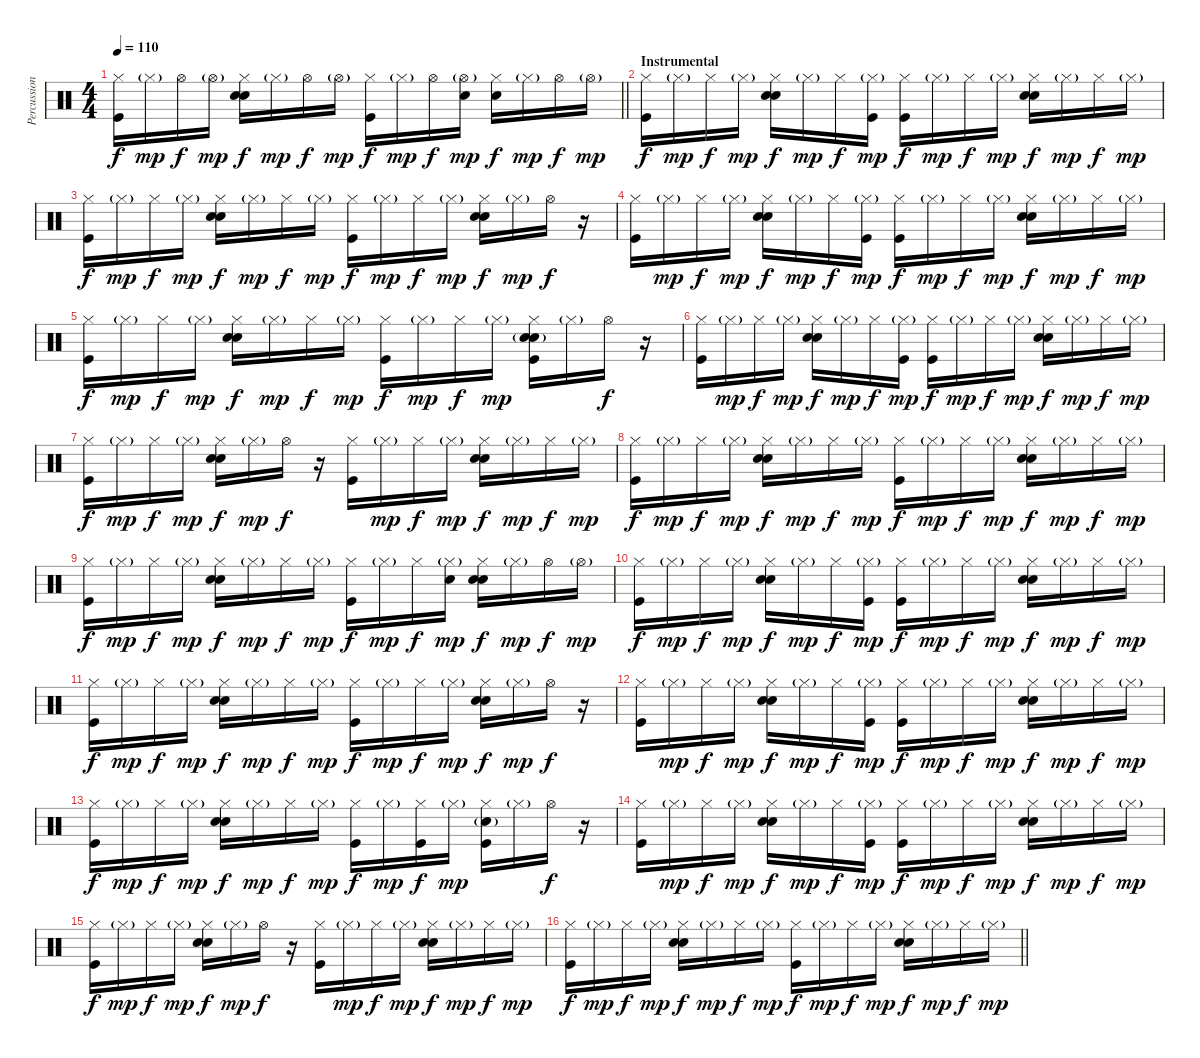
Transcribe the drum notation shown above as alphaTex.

\track ("Percussion" "Percussion") {instrument percussion bank 177}
\staff {score}
\articulation defaults
\ts (4 4)
\tempo 110
\clef neutral
\barLineRight lightlight
\ks c
("Hi-Hat (closed)" "Kick (hit)").16{dy f} "Hi-Hat (closed)"{g}.16{dy mp} "Hi-Hat (open)".16{dy f} "Hi-Hat (open)"{g}.16{dy mp} ("Hi-Hat (closed)" "Hand Clap (hit)" "Snare (hit) 2").16{dy f} "Hi-Hat (closed)"{g}.16{dy mp} "Hi-Hat (open)".16{dy f} "Hi-Hat (open)"{g}.16{dy mp} ("Hi-Hat (closed)" "Kick (hit)").16{dy f} "Hi-Hat (closed)"{g}.16{dy mp} "Hi-Hat (open)".16{dy f} ("Hi-Hat (open)"{g} "Snare (hit) 2").16{dy mp} ("Hi-Hat (closed)" "Snare (hit) 2").16{dy f} "Hi-Hat (closed)"{g}.16{dy mp} "Hi-Hat (open)".16{dy f} "Hi-Hat (open)"{g}.16{dy mp} |
\section ("" "Instrumental")
("Hi-Hat (closed)" "Kick (hit)").16{dy f} "Hi-Hat (closed)"{g}.16{dy mp} "Hi-Hat (closed)".16{dy f} "Hi-Hat (closed)"{g}.16{dy mp} ("Hi-Hat (closed)" "Hand Clap (hit)" "Snare (hit) 2").16{dy f} "Hi-Hat (closed)"{g}.16{dy mp} "Hi-Hat (closed)".16{dy f} ("Hi-Hat (closed)"{g} "Kick (hit)").16{dy mp} ("Hi-Hat (closed)" "Kick (hit)").16{dy f} "Hi-Hat (closed)"{g}.16{dy mp} "Hi-Hat (closed)".16{dy f} "Hi-Hat (closed)"{g}.16{dy mp} ("Hi-Hat (closed)" "Hand Clap (hit)" "Snare (hit) 2").16{dy f} "Hi-Hat (closed)"{g}.16{dy mp} "Hi-Hat (closed)".16{dy f} "Hi-Hat (closed)"{g}.16{dy mp} |
("Hi-Hat (closed)" "Kick (hit)").16{dy f} "Hi-Hat (closed)"{g}.16{dy mp} "Hi-Hat (closed)".16{dy f} "Hi-Hat (closed)"{g}.16{dy mp} ("Hi-Hat (closed)" "Hand Clap (hit)" "Snare (hit) 2").16{dy f} "Hi-Hat (closed)"{g}.16{dy mp} "Hi-Hat (closed)".16{dy f} "Hi-Hat (closed)"{g}.16{dy mp} ("Hi-Hat (closed)" "Kick (hit)").16{dy f} "Hi-Hat (closed)"{g}.16{dy mp} "Hi-Hat (closed)".16{dy f} "Hi-Hat (closed)"{g}.16{dy mp} ("Hi-Hat (closed)" "Hand Clap (hit)" "Snare (hit) 2").16{dy f} "Hi-Hat (closed)"{g}.16{dy mp} "Hi-Hat (open)".16{dy f} r.16 |
("Hi-Hat (closed)" "Kick (hit)").16 "Hi-Hat (closed)"{g}.16{dy mp} "Hi-Hat (closed)".16{dy f} "Hi-Hat (closed)"{g}.16{dy mp} ("Hi-Hat (closed)" "Hand Clap (hit)" "Snare (hit) 2").16{dy f} "Hi-Hat (closed)"{g}.16{dy mp} "Hi-Hat (closed)".16{dy f} ("Hi-Hat (closed)"{g} "Kick (hit)").16{dy mp} ("Hi-Hat (closed)" "Kick (hit)").16{dy f} "Hi-Hat (closed)"{g}.16{dy mp} "Hi-Hat (closed)".16{dy f} "Hi-Hat (closed)"{g}.16{dy mp} ("Hi-Hat (closed)" "Hand Clap (hit)" "Snare (hit) 2").16{dy f} "Hi-Hat (closed)"{g}.16{dy mp} "Hi-Hat (closed)".16{dy f} "Hi-Hat (closed)"{g}.16{dy mp} |
("Hi-Hat (closed)" "Kick (hit)").16{dy f} "Hi-Hat (closed)"{g}.16{dy mp} "Hi-Hat (closed)".16{dy f} "Hi-Hat (closed)"{g}.16{dy mp} ("Hi-Hat (closed)" "Hand Clap (hit)" "Snare (hit) 2").16{dy f} "Hi-Hat (closed)"{g}.16{dy mp} "Hi-Hat (closed)".16{dy f} "Hi-Hat (closed)"{g}.16{dy mp} ("Hi-Hat (closed)" "Kick (hit)").16{dy f} "Hi-Hat (closed)"{g}.16{dy mp} "Hi-Hat (closed)".16{dy f} "Hi-Hat (closed)"{g}.16{dy mp} ("Hi-Hat (closed)" "Hand Clap (hit)" "Snare (hit) 2"{g} "Kick (hit)").16 "Hi-Hat (closed)"{g}.16 "Hi-Hat (open)".16{dy f} r.16 |
("Hi-Hat (closed)" "Kick (hit)").16 "Hi-Hat (closed)"{g}.16{dy mp} "Hi-Hat (closed)".16{dy f} "Hi-Hat (closed)"{g}.16{dy mp} ("Hi-Hat (closed)" "Hand Clap (hit)" "Snare (hit) 2").16{dy f} "Hi-Hat (closed)"{g}.16{dy mp} "Hi-Hat (closed)".16{dy f} ("Hi-Hat (closed)"{g} "Kick (hit)").16{dy mp} ("Hi-Hat (closed)" "Kick (hit)").16{dy f} "Hi-Hat (closed)"{g}.16{dy mp} "Hi-Hat (closed)".16{dy f} "Hi-Hat (closed)"{g}.16{dy mp} ("Hi-Hat (closed)" "Hand Clap (hit)" "Snare (hit) 2").16{dy f} "Hi-Hat (closed)"{g}.16{dy mp} "Hi-Hat (closed)".16{dy f} "Hi-Hat (closed)"{g}.16{dy mp} |
("Hi-Hat (closed)" "Kick (hit)").16{dy f} "Hi-Hat (closed)"{g}.16{dy mp} "Hi-Hat (closed)".16{dy f} "Hi-Hat (closed)"{g}.16{dy mp} ("Hi-Hat (closed)" "Hand Clap (hit)" "Snare (hit) 2").16{dy f} "Hi-Hat (closed)"{g}.16{dy mp} "Hi-Hat (open)".16{dy f} r.16 ("Hi-Hat (closed)" "Kick (hit)").16 "Hi-Hat (closed)"{g}.16{dy mp} "Hi-Hat (closed)".16{dy f} "Hi-Hat (closed)"{g}.16{dy mp} ("Hi-Hat (closed)" "Hand Clap (hit)" "Snare (hit) 2").16{dy f} "Hi-Hat (closed)"{g}.16{dy mp} "Hi-Hat (closed)".16{dy f} "Hi-Hat (closed)"{g}.16{dy mp} |
("Hi-Hat (closed)" "Kick (hit)").16{dy f} "Hi-Hat (closed)"{g}.16{dy mp} "Hi-Hat (closed)".16{dy f} "Hi-Hat (closed)"{g}.16{dy mp} ("Hi-Hat (closed)" "Hand Clap (hit)" "Snare (hit) 2").16{dy f} "Hi-Hat (closed)"{g}.16{dy mp} "Hi-Hat (closed)".16{dy f} "Hi-Hat (closed)"{g}.16{dy mp} ("Hi-Hat (closed)" "Kick (hit)").16{dy f} "Hi-Hat (closed)"{g}.16{dy mp} "Hi-Hat (closed)".16{dy f} "Hi-Hat (closed)"{g}.16{dy mp} ("Hi-Hat (closed)" "Hand Clap (hit)" "Snare (hit) 2").16{dy f} "Hi-Hat (closed)"{g}.16{dy mp} "Hi-Hat (closed)".16{dy f} "Hi-Hat (closed)"{g}.16{dy mp} |
("Hi-Hat (closed)" "Kick (hit)").16{dy f} "Hi-Hat (closed)"{g}.16{dy mp} "Hi-Hat (closed)".16{dy f} "Hi-Hat (closed)"{g}.16{dy mp} ("Hi-Hat (closed)" "Hand Clap (hit)" "Snare (hit) 2").16{dy f} "Hi-Hat (closed)"{g}.16{dy mp} "Hi-Hat (closed)".16{dy f} "Hi-Hat (closed)"{g}.16{dy mp} ("Hi-Hat (closed)" "Kick (hit)").16{dy f} "Hi-Hat (closed)"{g}.16{dy mp} "Hi-Hat (closed)".16{dy f} ("Hi-Hat (closed)"{g} "Snare (hit) 2").16{dy mp} ("Hi-Hat (closed)" "Hand Clap (hit)" "Snare (hit) 2").16{dy f} "Hi-Hat (closed)"{g}.16{dy mp} "Hi-Hat (open)".16{dy f} "Hi-Hat (open)"{g}.16{dy mp} |
("Hi-Hat (closed)" "Kick (hit)").16{dy f} "Hi-Hat (closed)"{g}.16{dy mp} "Hi-Hat (closed)".16{dy f} "Hi-Hat (closed)"{g}.16{dy mp} ("Hi-Hat (closed)" "Hand Clap (hit)" "Snare (hit) 2").16{dy f} "Hi-Hat (closed)"{g}.16{dy mp} "Hi-Hat (closed)".16{dy f} ("Hi-Hat (closed)"{g} "Kick (hit)").16{dy mp} ("Hi-Hat (closed)" "Kick (hit)").16{dy f} "Hi-Hat (closed)"{g}.16{dy mp} "Hi-Hat (closed)".16{dy f} "Hi-Hat (closed)"{g}.16{dy mp} ("Hi-Hat (closed)" "Hand Clap (hit)" "Snare (hit) 2").16{dy f} "Hi-Hat (closed)"{g}.16{dy mp} "Hi-Hat (closed)".16{dy f} "Hi-Hat (closed)"{g}.16{dy mp} |
("Hi-Hat (closed)" "Kick (hit)").16{dy f} "Hi-Hat (closed)"{g}.16{dy mp} "Hi-Hat (closed)".16{dy f} "Hi-Hat (closed)"{g}.16{dy mp} ("Hi-Hat (closed)" "Hand Clap (hit)" "Snare (hit) 2").16{dy f} "Hi-Hat (closed)"{g}.16{dy mp} "Hi-Hat (closed)".16{dy f} "Hi-Hat (closed)"{g}.16{dy mp} ("Hi-Hat (closed)" "Kick (hit)").16{dy f} "Hi-Hat (closed)"{g}.16{dy mp} "Hi-Hat (closed)".16{dy f} "Hi-Hat (closed)"{g}.16{dy mp} ("Hi-Hat (closed)" "Hand Clap (hit)" "Snare (hit) 2").16{dy f} "Hi-Hat (closed)"{g}.16{dy mp} "Hi-Hat (open)".16{dy f} r.16 |
("Hi-Hat (closed)" "Kick (hit)").16 "Hi-Hat (closed)"{g}.16{dy mp} "Hi-Hat (closed)".16{dy f} "Hi-Hat (closed)"{g}.16{dy mp} ("Hi-Hat (closed)" "Hand Clap (hit)" "Snare (hit) 2").16{dy f} "Hi-Hat (closed)"{g}.16{dy mp} "Hi-Hat (closed)".16{dy f} ("Hi-Hat (closed)"{g} "Kick (hit)").16{dy mp} ("Hi-Hat (closed)" "Kick (hit)").16{dy f} "Hi-Hat (closed)"{g}.16{dy mp} "Hi-Hat (closed)".16{dy f} "Hi-Hat (closed)"{g}.16{dy mp} ("Hi-Hat (closed)" "Hand Clap (hit)" "Snare (hit) 2").16{dy f} "Hi-Hat (closed)"{g}.16{dy mp} "Hi-Hat (closed)".16{dy f} "Hi-Hat (closed)"{g}.16{dy mp} |
("Hi-Hat (closed)" "Kick (hit)").16{dy f} "Hi-Hat (closed)"{g}.16{dy mp} "Hi-Hat (closed)".16{dy f} "Hi-Hat (closed)"{g}.16{dy mp} ("Hi-Hat (closed)" "Hand Clap (hit)" "Snare (hit) 2").16{dy f} "Hi-Hat (closed)"{g}.16{dy mp} "Hi-Hat (closed)".16{dy f} "Hi-Hat (closed)"{g}.16{dy mp} ("Hi-Hat (closed)" "Kick (hit)").16{dy f} "Hi-Hat (closed)"{g}.16{dy mp} ("Hi-Hat (closed)" "Kick (hit)").16{dy f} "Hi-Hat (closed)"{g}.16{dy mp} ("Hi-Hat (closed)" "Snare (hit) 2"{g} "Kick (hit)").16 "Hi-Hat (closed)"{g}.16 "Hi-Hat (open)".16{dy f} r.16 |
("Hi-Hat (closed)" "Kick (hit)").16 "Hi-Hat (closed)"{g}.16{dy mp} "Hi-Hat (closed)".16{dy f} "Hi-Hat (closed)"{g}.16{dy mp} ("Hi-Hat (closed)" "Hand Clap (hit)" "Snare (hit) 2").16{dy f} "Hi-Hat (closed)"{g}.16{dy mp} "Hi-Hat (closed)".16{dy f} ("Hi-Hat (closed)"{g} "Kick (hit)").16{dy mp} ("Hi-Hat (closed)" "Kick (hit)").16{dy f} "Hi-Hat (closed)"{g}.16{dy mp} "Hi-Hat (closed)".16{dy f} "Hi-Hat (closed)"{g}.16{dy mp} ("Hi-Hat (closed)" "Hand Clap (hit)" "Snare (hit) 2").16{dy f} "Hi-Hat (closed)"{g}.16{dy mp} "Hi-Hat (closed)".16{dy f} "Hi-Hat (closed)"{g}.16{dy mp} |
("Hi-Hat (closed)" "Kick (hit)").16{dy f} "Hi-Hat (closed)"{g}.16{dy mp} "Hi-Hat (closed)".16{dy f} "Hi-Hat (closed)"{g}.16{dy mp} ("Hi-Hat (closed)" "Hand Clap (hit)" "Snare (hit) 2").16{dy f} "Hi-Hat (closed)"{g}.16{dy mp} "Hi-Hat (open)".16{dy f} r.16 ("Hi-Hat (closed)" "Kick (hit)").16 "Hi-Hat (closed)"{g}.16{dy mp} "Hi-Hat (closed)".16{dy f} "Hi-Hat (closed)"{g}.16{dy mp} ("Hi-Hat (closed)" "Hand Clap (hit)" "Snare (hit) 2").16{dy f} "Hi-Hat (closed)"{g}.16{dy mp} "Hi-Hat (closed)".16{dy f} "Hi-Hat (closed)"{g}.16{dy mp} |
\barLineRight lightlight
("Hi-Hat (closed)" "Kick (hit)").16{dy f} "Hi-Hat (closed)"{g}.16{dy mp} "Hi-Hat (closed)".16{dy f} "Hi-Hat (closed)"{g}.16{dy mp} ("Hi-Hat (closed)" "Hand Clap (hit)" "Snare (hit) 2").16{dy f} "Hi-Hat (closed)"{g}.16{dy mp} "Hi-Hat (closed)".16{dy f} "Hi-Hat (closed)"{g}.16{dy mp} ("Hi-Hat (closed)" "Kick (hit)").16{dy f} "Hi-Hat (closed)"{g}.16{dy mp} "Hi-Hat (closed)".16{dy f} "Hi-Hat (closed)"{g}.16{dy mp} ("Hi-Hat (closed)" "Hand Clap (hit)" "Snare (hit) 2").16{dy f} "Hi-Hat (closed)"{g}.16{dy mp} "Hi-Hat (closed)".16{dy f} "Hi-Hat (closed)"{g}.16{dy mp}
